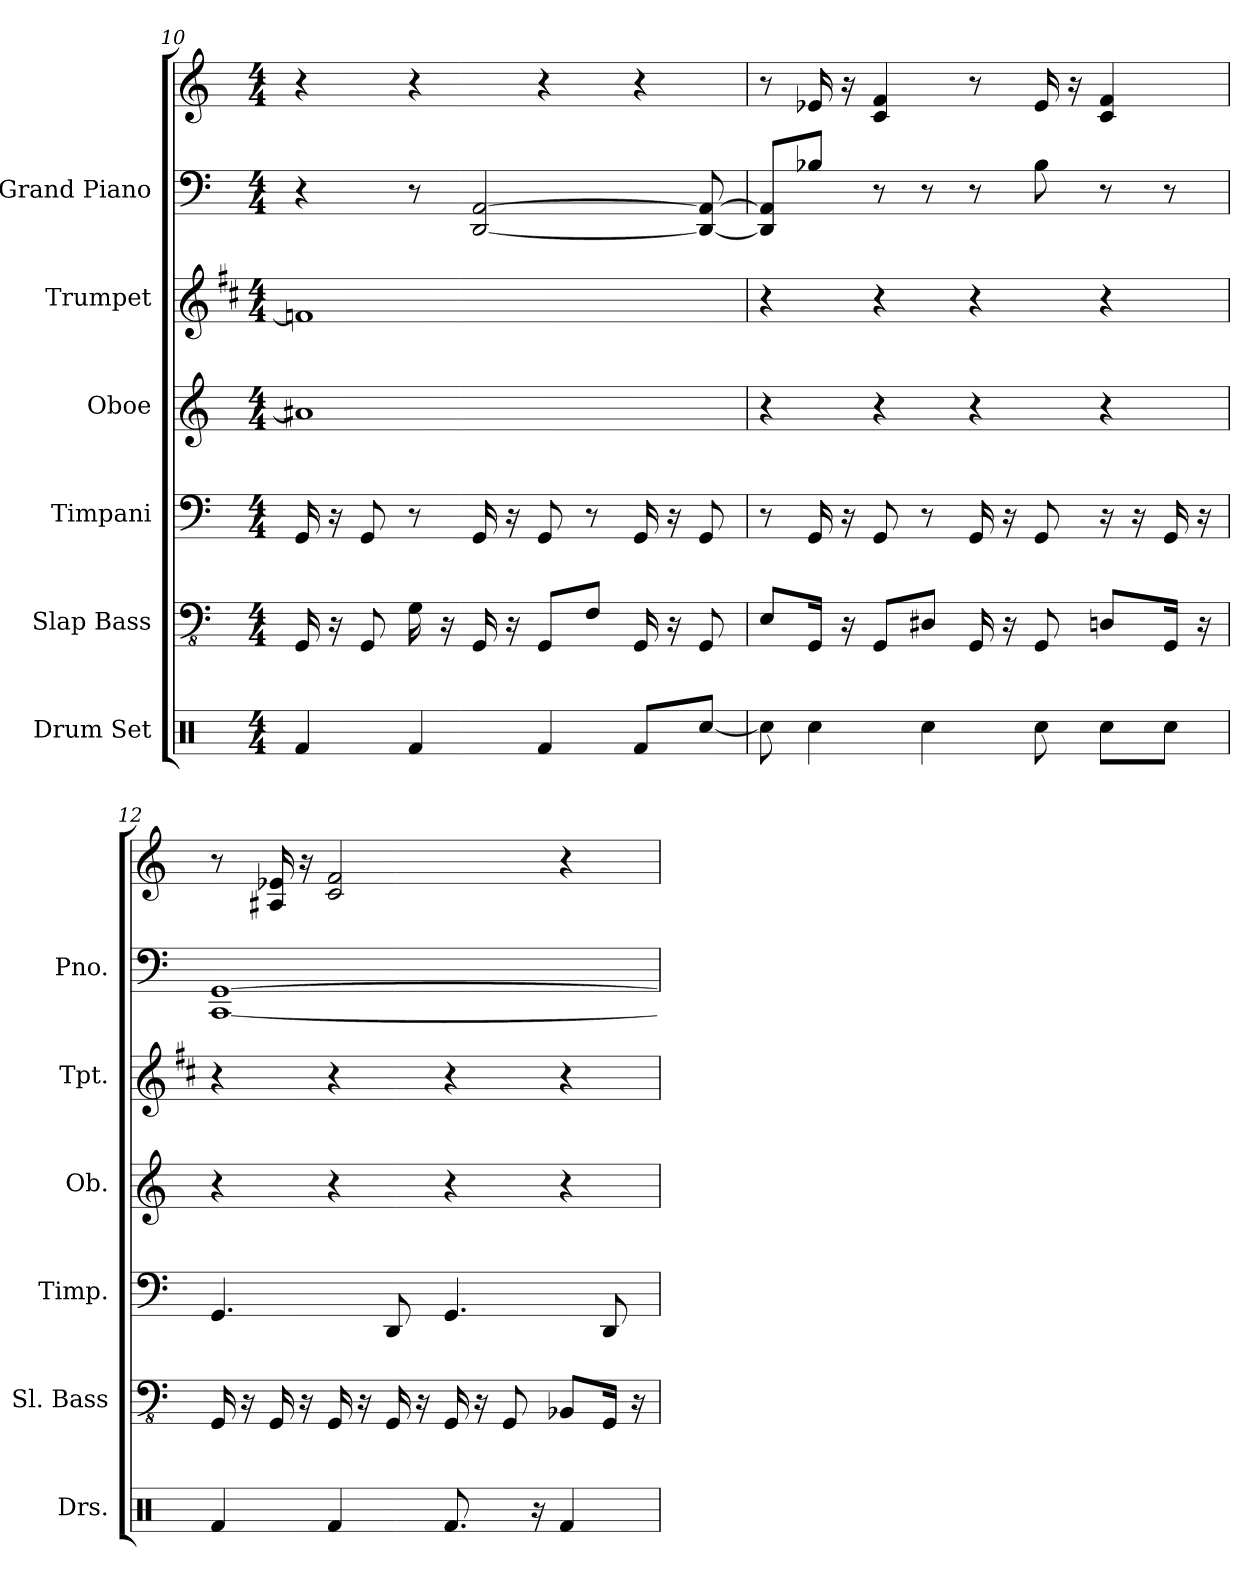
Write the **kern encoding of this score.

**kern	**kern	**kern	**kern	**kern	**kern	**kern
*part6	*part5	*part4	*part3	*part2	*part1	*part1
*staff7	*staff6	*staff5	*staff4	*staff3	*staff2	*staff1
*I"Drum Set	*I"Slap Bass	*I"Timpani	*I"Oboe	*I"Trumpet	*I"Grand Piano	*
*I'Drs.	*I'Sl. Bass	*I'Timp.	*I'Ob.	*I'Tpt.	*I'Pno.	*
*clefX	*clefFv4	*clefF4	*clefG2	*clefG2	*clefF4	*clefG2
*	*	*	*	*ITrd1c2	*	*
*k[]	*k[]	*k[]	*k[]	*k[]	*k[]	*k[]
*M4/4	*M4/4	*M4/4	*M4/4	*M4/4	*M4/4	*M4/4
=10	=10	=10	=10	=10	=10	=10
4Rf	16GGG	16GG	1a#X]	1e-X]	4r	4r
.	16r	16r	.	.	.	.
.	8GGG	8GG	.	.	.	.
4Rf	16GG	8r	.	.	8r	4r
.	16r	.	.	.	.	.
.	16GGG	16GG	.	.	[2AA [2DD	.
.	16r	16r	.	.	.	.
4Rf	8GGGL	8GG	.	.	.	4r
.	8FFJ	8r	.	.	.	.
8RfL	16GGG	16GG	.	.	.	4r
.	16r	16r	.	.	.	.
[8RccJ	8GGG	8GG	.	.	8AA_ 8DD_	.
=11	=11	=11	=11	=11	=11	=11
8Rcc]	8EEL	8r	4r	4r	8DD] 8AA]L	8r
4Rcc	16GGGJk	16GG	.	.	8B-XJ	16e-X
.	16r	16r	.	.	.	16r
.	8GGGL	8GG	4r	4r	8r	4c 4f
4Rcc	8DD#XJ	8r	.	.	8r	.
.	16GGG	16GG	4r	4r	8r	8r
.	16r	16r	.	.	.	.
8Rcc	8GGG	8GG	.	.	8B-	16e-
.	.	.	.	.	.	16r
8RccL	8DDnL	16r	4r	4r	8r	4f 4c
.	.	16r	.	.	.	.
8RccJ	16GGGJk	16GG	.	.	8r	.
.	16r	16r	.	.	.	.
=12	=12	=12	=12	=12	=12	=12
4Rf	16GGG	4.GG	4r	4r	[1GG [1CC	8r
.	16r	.	.	.	.	.
.	16GGG	.	.	.	.	16e-X 16A#X
.	16r	.	.	.	.	16r
4Rf	16GGG	.	4r	4r	.	2f 2c
.	16r	.	.	.	.	.
.	16GGG	8DD	.	.	.	.
.	16r	.	.	.	.	.
8.Rf	16GGG	4.GG	4r	4r	.	.
.	16r	.	.	.	.	.
.	8GGG	.	.	.	.	.
16r	.	.	.	.	.	.
4Rf	8BBB-XL	.	4r	4r	.	4r
.	16GGGJk	8DD	.	.	.	.
.	16r	.	.	.	.	.
=	=	=	=	=	=	=
*-	*-	*-	*-	*-	*-	*-
